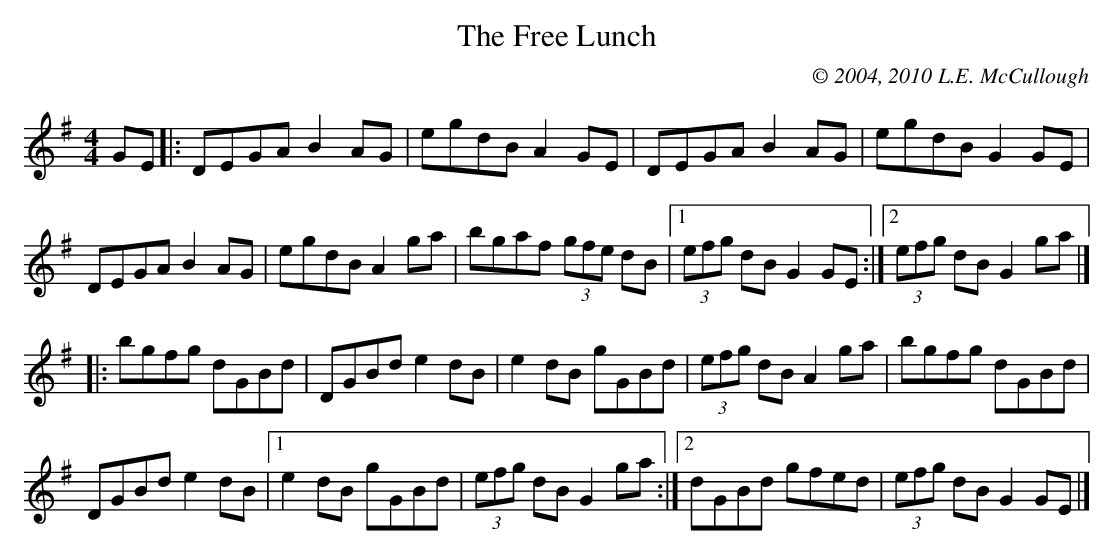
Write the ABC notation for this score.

X:1
T:The Free Lunch
C:© 2004, 2010 L.E. McCullough
M:4/4
L:1/8
K:G
GE|:DEGA B2AG|egdB A2GE|DEGA B2AG|egdB G2GE|
DEGA B2AG|egdB A2ga|bgaf (3gfe dB|1 (3efg dB G2GE:|2 (3efg dB G2ga|]
|:bgfg dGBd|DGBd e2dB|e2dB gGBd|(3efg dB A2ga|bgfg dGBd|
DGBd e2dB|1 e2dB gGBd|(3efg dB G2ga:|[2 dGBd gfed|(3efg dB G2GE|]
